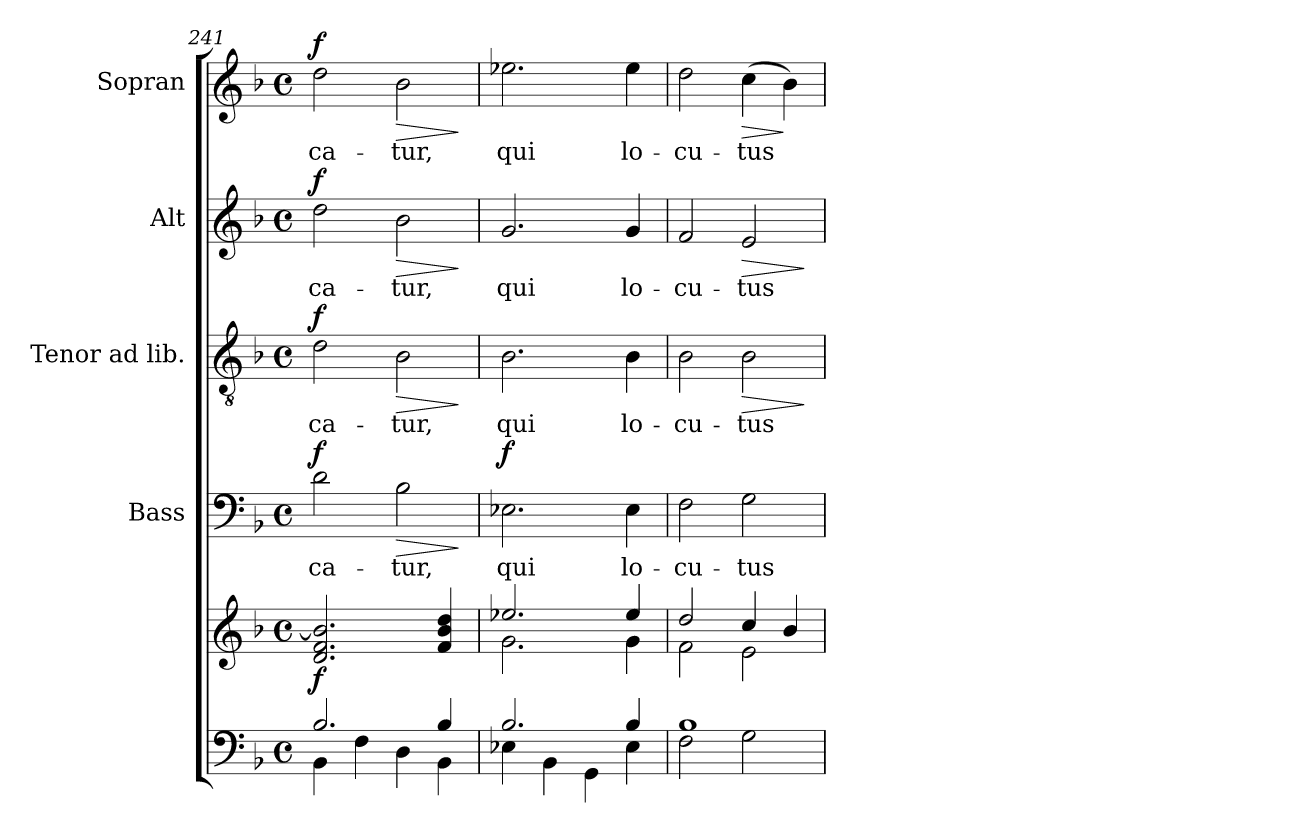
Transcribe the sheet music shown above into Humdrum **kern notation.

**kern	**kern	**dynam	**kern	**text	**dynam	**kern	**text	**dynam	**kern	**text	**dynam	**kern	**text	**dynam
*part5	*part5	*part5	*part4	*part4	*part4	*part3	*part3	*part3	*part2	*part2	*part2	*part1	*part1	*part1
*staff6	*staff5	*staff5/6	*staff4	*staff4	*staff4	*staff3	*staff3	*staff3	*staff2	*staff2	*staff2	*staff1	*staff1	*staff1
*	*	*	*I"Bass	*	*	*I"Tenor ad lib.	*	*	*I"Alt	*	*	*I"Sopran	*	*
*	*	*	*I'B.	*	*	*I'T.	*	*	*I'A.	*	*	*I'S.	*	*
*clefF4	*clefG2	*	*clefF4	*	*	*clefGv2	*	*	*clefG2	*	*	*clefG2	*	*
*k[b-]	*k[b-]	*	*k[b-]	*	*	*k[b-]	*	*	*k[b-]	*	*	*k[b-]	*	*
*F:	*F:	*	*F:	*	*	*F:	*	*	*F:	*	*	*F:	*	*
*M4/4	*M4/4	*	*M4/4	*	*	*M4/4	*	*	*M4/4	*	*	*M4/4	*	*
*met(c)	*met(c)	*	*met(c)	*	*	*met(c)	*	*	*met(c)	*	*	*met(c)	*	*
=241	=241	=241	=241	=241	=241	=241	=241	=241	=241	=241	=241	=241	=241	=241
*^	*	*	*	*	*	*	*	*	*	*	*	*	*	*
!	!	!	!LO:DY:b	!	!LO:LY:b	!LO:DY:a	!	!LO:LY:b	!LO:DY:a	!	!LO:LY:b	!LO:DY:a	!	!LO:LY:b	!LO:DY:a
2.B-/	4BB-\	2.d/ 2.f/ 2.b-/]	f	2d\	-ca-	f	2d\	-ca-	f	2dd\	-ca-	f	2dd\	-ca-	f
.	4F\	.	.	.	.	.	.	.	.	.	.	.	.	.	.
!	!	!	!	!	!LO:LY:b	!LO:HP:b	!	!LO:LY:b	!LO:HP:b	!	!LO:LY:b	!LO:HP:b	!	!LO:LY:b	!LO:HP:b
.	4D\	.	.	2B-\	-tur,	>	2B-\	-tur,	>	2b-\	-tur,	>	2b-\	-tur,	>
4B-/	4BB-\	4f/ 4b-/ 4dd/	.	.	.	.	.	.	.	.	.	.	.	.	.
*v	*v	*	*	*	*	*	*	*	*	*	*	*	*	*	*
.	.	.	.	.	]	.	.	]	.	.	]	.	.	]
!!LO:PB:g=z
=242	=242	=242	=242	=242	=242	=242	=242	=242	=242	=242	=242	=242	=242	=242
*^	*^	*	*	*	*	*	*	*	*	*	*	*	*	*
!	!	!	!	!	!	!LO:LY:b	!LO:DY:a	!	!LO:LY:b	!	!	!LO:LY:b	!	!	!LO:LY:b	!
2.B-/	4E-X\	2.ee-X/	2.g\	.	2.E-X\	qui	f	2.B-\	qui	.	2.g/	qui	.	2.ee-X\	qui	.
.	4BB-\	.	.	.	.	.	.	.	.	.	.	.	.	.	.	.
.	4GG\	.	.	.	.	.	.	.	.	.	.	.	.	.	.	.
!	!	!	!	!	!	!LO:LY:b	!	!	!LO:LY:b	!	!	!LO:LY:b	!	!	!LO:LY:b	!
4B-/	4E-\	4ee-/	4g\	.	4E-\	lo-	.	4B-\	lo-	.	4g/	lo-	.	4ee-\	lo-	.
=243	=243	=243	=243	=243	=243	=243	=243	=243	=243	=243	=243	=243	=243	=243	=243	=243
!	!	!	!	!	!	!LO:LY:b	!	!	!LO:LY:b	!	!	!LO:LY:b	!	!	!LO:LY:b	!
1B-	2F\	2dd/	2f\	.	2F\	-cu-	.	2B-\	-cu-	.	2f/	-cu-	.	2dd\	-cu-	.
!	!	!	!	!	!	!LO:LY:b	!	!	!LO:LY:b	!LO:HP:b	!	!LO:LY:b	!LO:HP:b	!	!LO:LY:b	!LO:HP:b
.	2G\	4cc/	2e\	.	2G\	-tus	.	2B-\	-tus	>	2e/	-tus	>	(>4cc\	-tus	>
.	.	4b-/	.	.	.	.	.	.	.	.	.	.	.	4b-\)	.	]
*v	*v	*	*	*	*	*	*	*	*	*	*	*	*	*	*	*
*	*v	*v	*	*	*	*	*	*	*	*	*	*	*	*	*
.	.	.	.	.	.	.	.	]	.	.	]	.	.	.
=	=	=	=	=	=	=	=	=	=	=	=	=	=	=
*-	*-	*-	*-	*-	*-	*-	*-	*-	*-	*-	*-	*-	*-	*-
